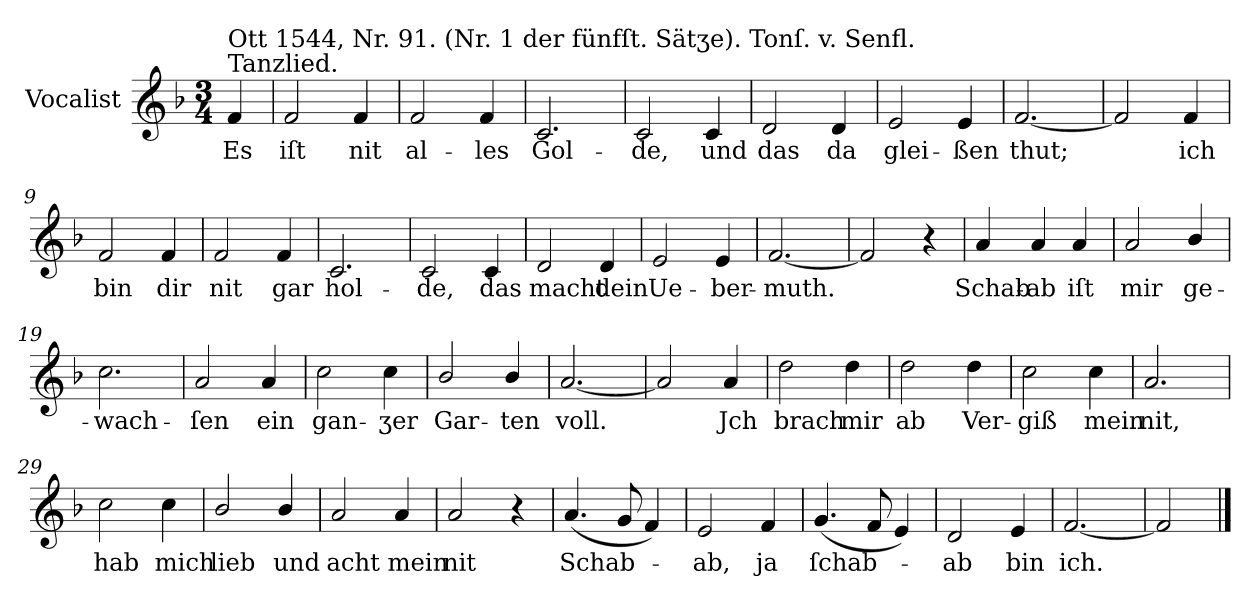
**kern	**text
*part1	*part1
*staff1	*staff1
*I"Vocalist	*
*k[b-]	*
*F:	*
*M3/4	*
=	=
!LO:TX:a:t=Tanzlied.	!
!LO:TX:a:t=Ott 1544, Nr. 91. (Nr. 1 der fünfſt. Sätʒe). Tonſ. v. Senfl.	!
4f	Es
=1	=1
2f	iſt
4f	nit
=2	=2
2f	al-
4f	-les
=3	=3
2.c	Gol-
=4	=4
2c	-de,
4c	und
=5	=5
2d	das
4d	da
=6	=6
2e	glei-
4e	-ßen
=7	=7
[2.f	thut;
=8	=8
2f]	.
4f	ich
=9	=9
2f	bin
4f	dir
=10	=10
2f	nit
4f	gar
=11	=11
2.c	hol-
=12	=12
2c	-de,
4c	das
=13	=13
2d	macht
4d	dein
=14	=14
2e	Ue-
4e	-ber-
=15	=15
[2.f	-muth.
=16	=16
2f]	.
4r	.
=17	=17
4a	Schab-
4a	-ab
4a	iſt
=18	=18
2a	mir
4b-/	ge-
=19	=19
2.cc	-wach-
=20	=20
2a	-ſen
4a	ein
=21	=21
2cc	gan-
4cc	-ʒer
=22	=22
2b-/	Gar-
4b-/	-ten
=23	=23
[2.a	voll.
=24	=24
2a]	.
4a	Jch
=25	=25
2dd	brach
4dd	mir
=26	=26
2dd	ab
4dd	Ver-
=27	=27
2cc	-giß
4cc	mein
=28	=28
2.a	nit,
=29	=29
2cc	hab
4cc	mich
=30	=30
2b-/	lieb
4b-/	und
=31	=31
2a	acht
4a	mein
=32	=32
2a	nit
4r	.
=33	=33
(4.a	Schab-
8g	.
4f)	.
=34	=34
2e	-ab,
4f	ja
=35	=35
(4.g	ſchab-
8f	.
4e)	.
=36	=36
2d	-ab
4e	bin
=37	=37
[2.f	ich.
=38	=38
2f]	.
==	==
*-	*-
